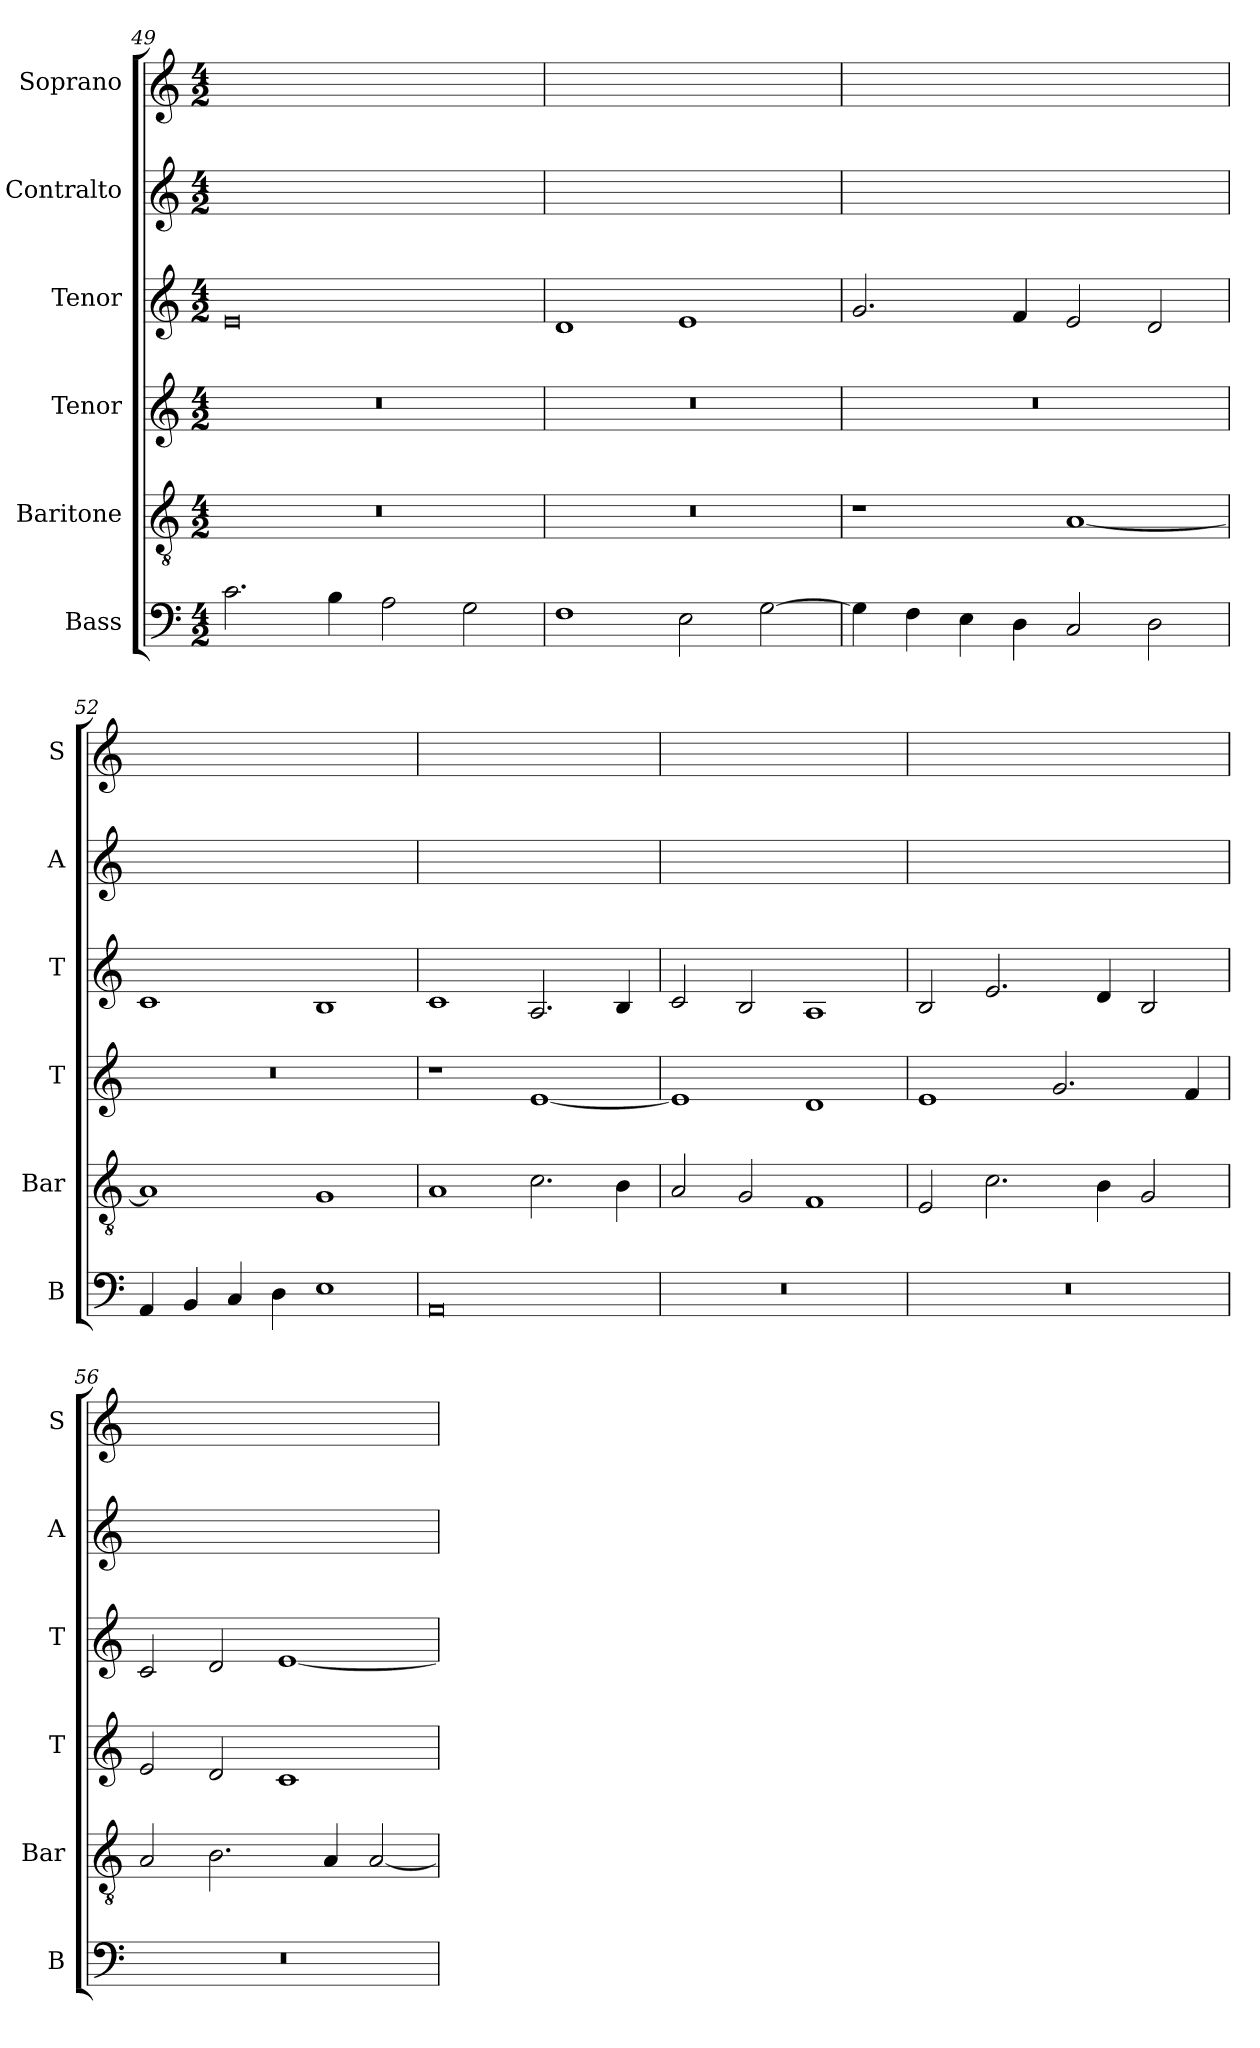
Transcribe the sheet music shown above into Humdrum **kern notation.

**kern	**kern	**kern	**kern	**kern	**kern
*part6	*part5	*part4	*part3	*part2	*part1
*staff6	*staff5	*staff4	*staff3	*staff2	*staff1
*I"Bass	*I"Baritone	*I"Tenor	*I"Tenor	*I"Contralto	*I"Soprano
*I'B	*I'Bar	*I'T	*I'T	*I'A	*I'S
*clefF4	*clefGv2	*clefG2	*clefG2	*clefG2	*clefG2
*k[]	*k[]	*k[]	*k[]	*k[]	*k[]
*E:phr	*E:phr	*E:phr	*E:phr	*E:phr	*E:phr
*M4/2	*M4/2	*M4/2	*M4/2	*M4/2	*M4/2
=49	=49	=49	=49	=49	=49
2.c	0r	0r	0e	0ryy	0ryy
4B	.	.	.	.	.
2A	.	.	.	.	.
2G	.	.	.	.	.
=50	=50	=50	=50	=50	=50
1F	0r	0r	1d	0ryy	0ryy
2E	.	.	1e	.	.
[2G	.	.	.	.	.
=51	=51	=51	=51	=51	=51
4G]	1r	0r	2.g	0ryy	0ryy
4F	.	.	.	.	.
4E	.	.	.	.	.
4D	.	.	4f	.	.
2C	[1A	.	2e	.	.
2D	.	.	2d	.	.
=52	=52	=52	=52	=52	=52
4AA	1A]	0r	1c	0ryy	0ryy
4BB	.	.	.	.	.
4C	.	.	.	.	.
4D	.	.	.	.	.
1E	1G	.	1B	.	.
=53	=53	=53	=53	=53	=53
0AA	1A	1r	1c	0ryy	0ryy
.	2.c	[1e	2.A	.	.
.	4B	.	4B	.	.
=54	=54	=54	=54	=54	=54
0r	2A	1e]	2c	0ryy	0ryy
.	2G	.	2B	.	.
.	1F	1d	1A	.	.
=55	=55	=55	=55	=55	=55
0r	2E	1e	2B	0ryy	0ryy
.	2.c	.	2.e	.	.
.	.	2.g	.	.	.
.	4B	.	4d	.	.
.	2G	.	2B	.	.
.	.	4f	.	.	.
=56	=56	=56	=56	=56	=56
0r	2A	2e	2c	0ryy	0ryy
.	2.B	2d	2d	.	.
.	.	1c	[1e	.	.
.	4A	.	.	.	.
.	[2A	.	.	.	.
=	=	=	=	=	=
*-	*-	*-	*-	*-	*-
